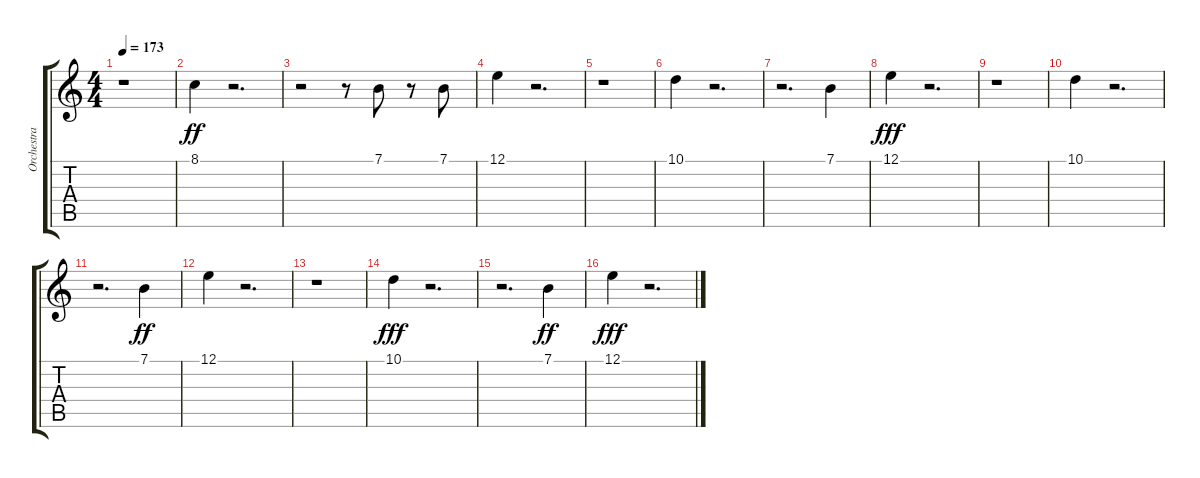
\track ("Orchestra Hits" "Orchestra ") {instrument orchestrahit}
\staff {score tabs}
\tuning (E4 B3 G3 D3 A2 E2) {hide}
\ts (4 4)
\tempo 173
\clef g2
\ks c
r.1{dy fff} |
8.1.4{dy ff} r.2{d} |
r.2 r.8 7.1.8 r.8 7.1.8 |
12.1.4 r.2{d} |
r.1 |
10.1.4 r.2{d} |
r.2{d} 7.1.4 |
12.1.4{dy fff} r.2{d} |
r.1 |
10.1.4 r.2{d} |
r.2{d} 7.1.4{dy ff} |
12.1.4 r.2{d} |
r.1 |
10.1.4{dy fff} r.2{d} |
r.2{d} 7.1.4{dy ff} |
12.1.4{dy fff} r.2{d}
